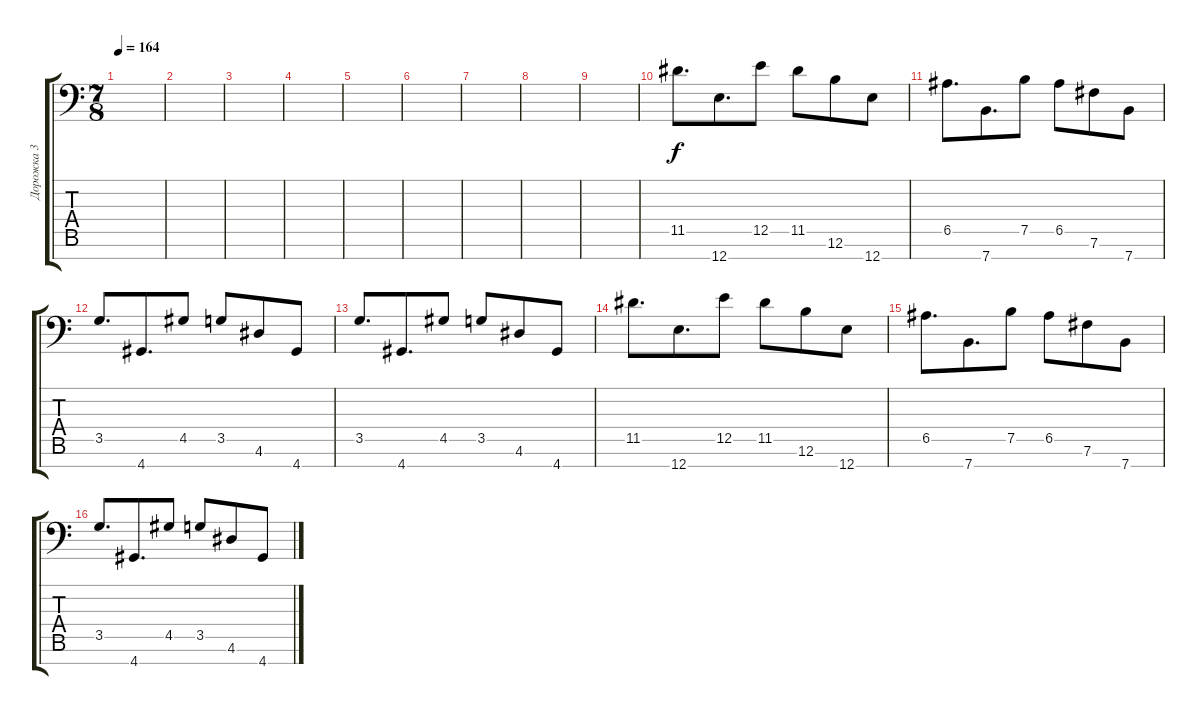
\track ("Дорожка 3" "Дорожка 3") {instrument distortionguitar}
\staff {score tabs}
\tuning (B3 G3 D3 A2 E2 B1 E1) {hide}
\ts (7 8)
\tempo 164
\clef f4
\ks c
|
|
|
|
|
|
|
|
|
11.5.8{d} 12.7.8{d} 12.5.8 11.5.8 12.6.8 12.7.8 |
6.5.8{d} 7.7.8{d} 7.5.8 6.5.8 7.6.8 7.7.8 |
3.5.8{d} 4.7.8{d} 4.5.8 3.5.8 4.6.8 4.7.8 |
3.5.8{d} 4.7.8{d} 4.5.8 3.5.8 4.6.8 4.7.8 |
11.5.8{d} 12.7.8{d} 12.5.8 11.5.8 12.6.8 12.7.8 |
6.5.8{d} 7.7.8{d} 7.5.8 6.5.8 7.6.8 7.7.8 |
3.5.8{d} 4.7.8{d} 4.5.8 3.5.8 4.6.8 4.7.8
